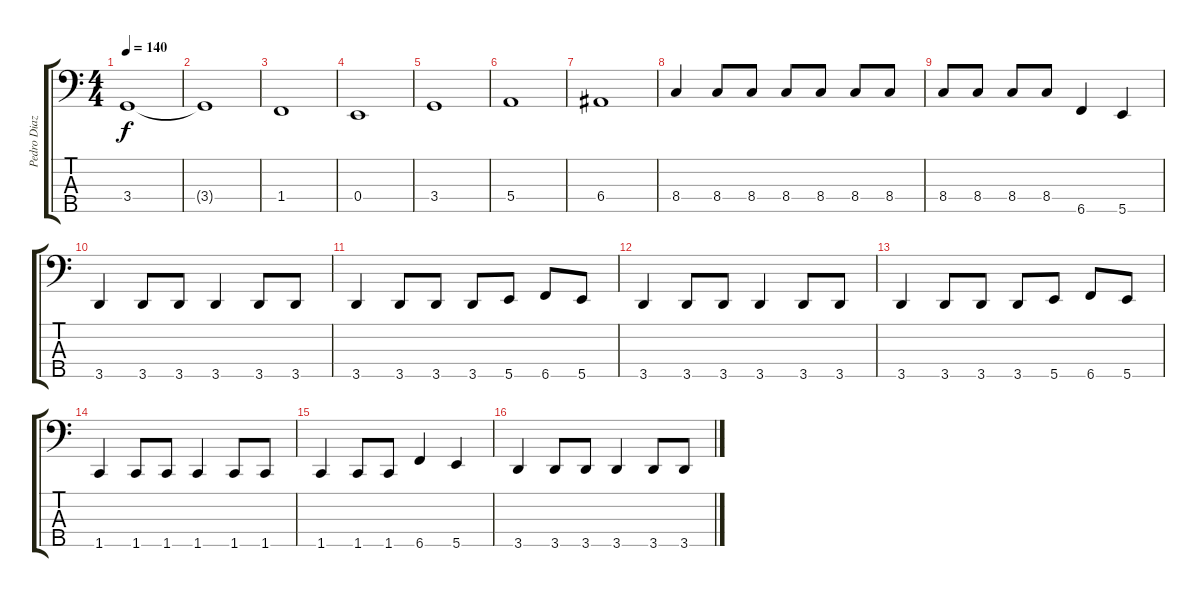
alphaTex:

\track ("Pedro Diaz (Peri)" "Pedro Diaz") {instrument electricbassfinger}
\staff {score tabs}
\tuning (G2 D2 A1 E1 B0) {hide}
\ts (4 4)
\tempo 140
\clef f4
\ks c
3.4.1{dy f} |
3.4{t}.1 |
1.4.1 |
0.4.1 |
3.4.1 |
5.4.1 |
6.4.1 |
8.4.4 8.4.8 8.4.8 8.4.8 8.4.8 8.4.8 8.4.8 |
8.4.8 8.4.8 8.4.8 8.4.8 6.5.4 5.5.4 |
3.5.4 3.5.8 3.5.8 3.5.4 3.5.8 3.5.8 |
3.5.4 3.5.8 3.5.8 3.5.8 5.5.8 6.5.8 5.5.8 |
3.5.4 3.5.8 3.5.8 3.5.4 3.5.8 3.5.8 |
3.5.4 3.5.8 3.5.8 3.5.8 5.5.8 6.5.8 5.5.8 |
1.5.4 1.5.8 1.5.8 1.5.4 1.5.8 1.5.8 |
1.5.4 1.5.8 1.5.8 6.5.4 5.5.4 |
3.5.4 3.5.8 3.5.8 3.5.4 3.5.8 3.5.8
